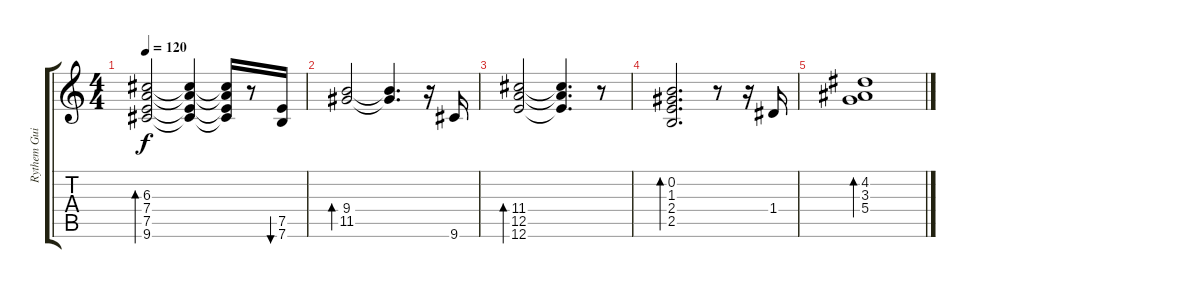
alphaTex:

\track ("Rythem Guitar/Sitar" "Rythem Gui") {instrument overdrivenguitar}
\staff {score tabs}
\tuning (E4 B3 G3 D3 A2 E2) {hide}
\ts (4 4)
\tempo 120
\clef g2
\ks c
(6.3 7.4 7.5 9.6).2{bd 120 dy f balance 0 instrument sitar} (6.3{t} 7.4{t} 7.5{t} 9.6{t}).4 (6.3{t} 7.4{t} 7.5{t} 9.6{t}).16 r.8 (7.5 7.6).16{bu 120} |
(9.4 11.5).2{bd 120} (9.4{t} 11.5{t}).4{d} r.16 9.6.16 |
(11.4 12.5 12.6).2{bd 120} (11.4{t} 12.5{t} 12.6{t}).4{d} r.8 |
(0.2 1.3 2.4 2.5).2{d bd 120} r.8 r.16 1.4.16 |
(4.2 3.3 5.4).1{bd 120}
